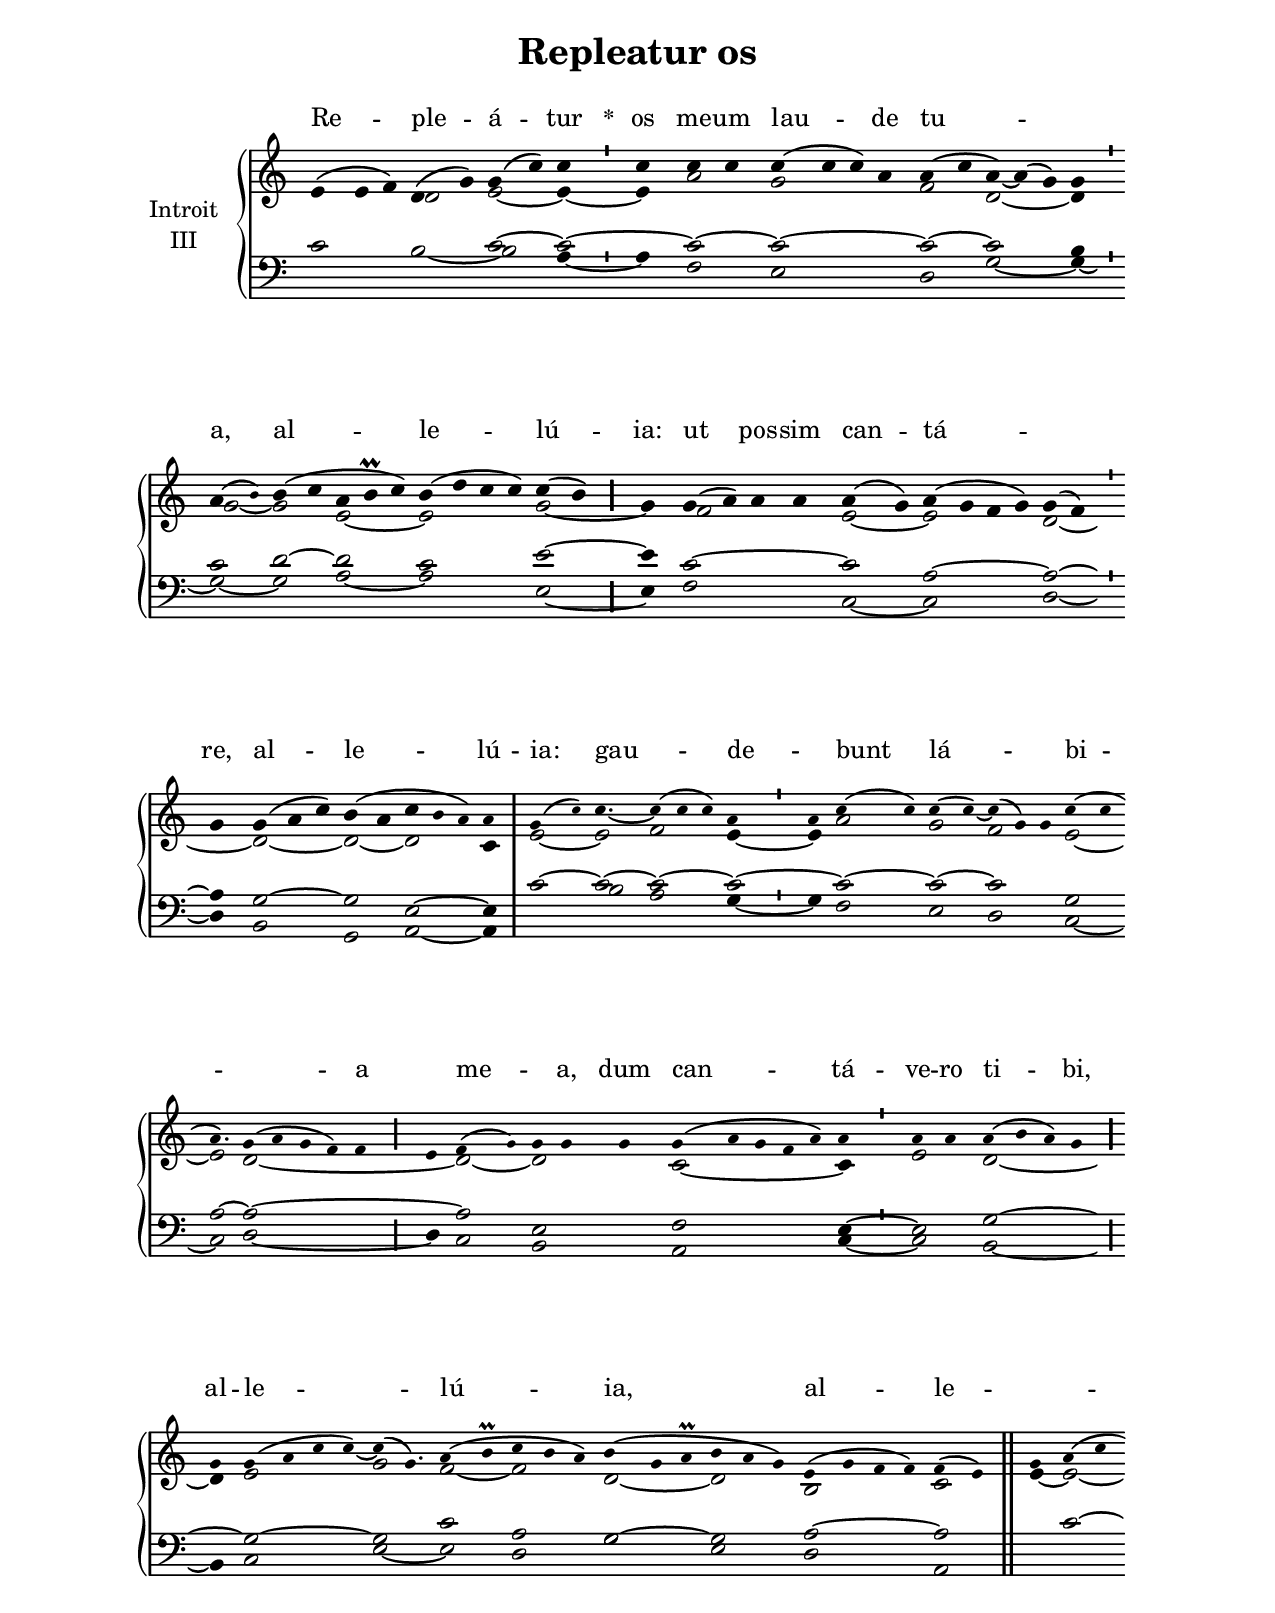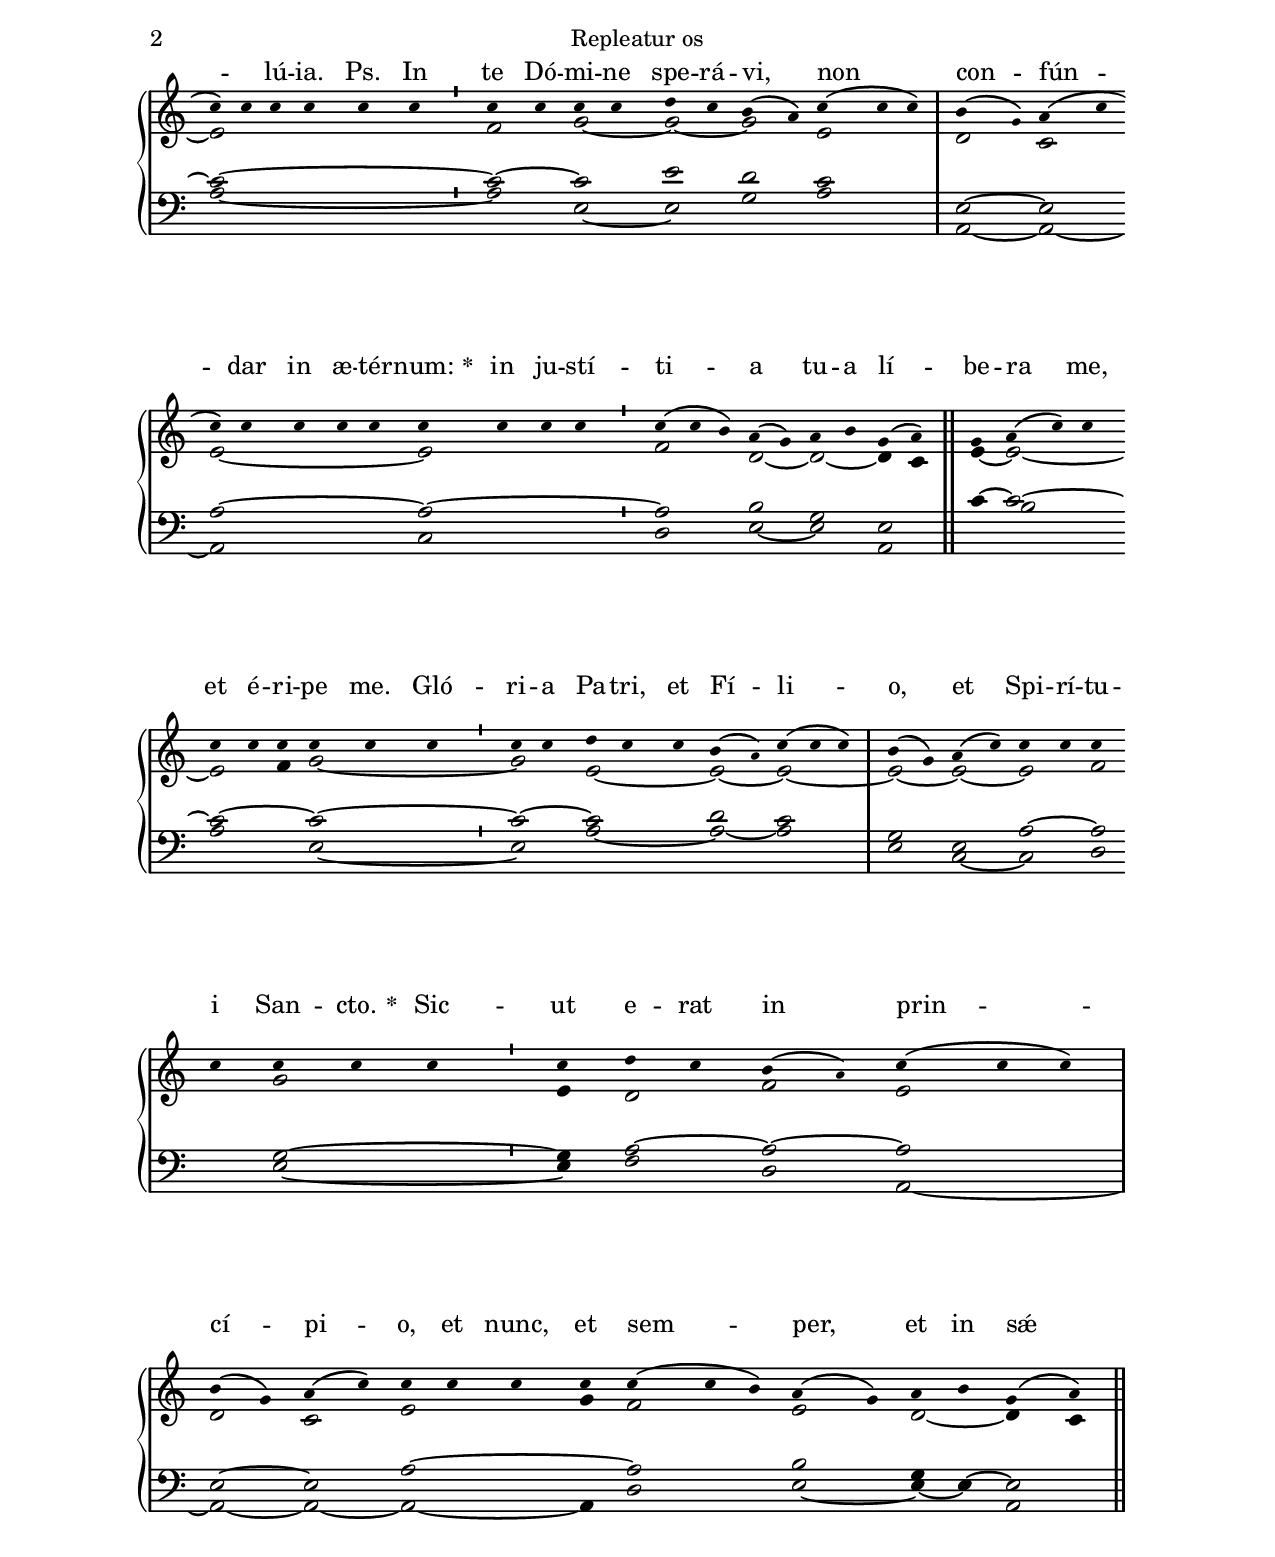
\version "2.18"
\include "gregorian.ly"
\include "noh2.ily"


%Page reference: page ii.94
%(volume.page)

global = {
 \key a \minor
 \cadenzaOn 
}

\header {
  title = \markup \center-column {"Repleatur os" \vspace #1 }
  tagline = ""
  composer = ""
}

\paper {
 #(include-special-characters)
  oddHeaderMarkup = \markup \fill-line {
    \line {}
    \center-column {
      \on-the-fly #first-page     " "
      \on-the-fly #not-first-page "Repleatur os"
    }
    \line { \on-the-fly #print-page-number-check-first \fromproperty #'page:page-number-string }
  }
  evenHeaderMarkup = \markup \fill-line {
    \line { \on-the-fly #print-page-number-check-first \fromproperty #'page:page-number-string }
    \center-column { "Repleatur os" }
    \line {}
  }
}

chantText = \lyricmode {
Re -- ple -- á -- tur 
\set stanza = " * " os me -- um lau -- de tu -- _ a, al -- le -- lú -- ia: 
ut pos -- sim can -- tá -- _ re, al -- le -- lú -- ia: 
gau -- de -- _ bunt lá -- _ bi -- _ a _ me -- _ a, 
dum can -- tá -- ve -- ro ti -- bi, al -- le -- lú -- ia, 
al -- le -- _ _ _ lú -- ia. Ps. 
In te Dó -- mi -- ne spe -- rá -- vi, non con -- fún -- dar in æ -- tér -- num: 
\set stanza = " * " 
in ju -- stí -- ti -- a tu -- a lí -- be -- ra me, et é -- ri -- pe me. 
Gló -- ri -- a Pa -- tri, et Fí -- li -- o, et Spi -- rí -- tu -- i San -- cto. 
\set stanza = " * " 
Sic -- ut e -- rat in prin -- cí -- pi -- o, et nunc, et sem -- per, 
et in sǽ -- cu -- la sæ -- cu -- ló -- rum. A -- men. }

chantMusic = {
\tieDown   e'4 ( e'4 f'4) d'4 ( g'4) g'4 ( c''4) c''4 \divisioMinima
 c''4 c''4 c''4 c''4 ( c''4 c''4) a'4 a'4 ( c''4 a'4) ~ a'4 ( g'4) g'4 \divisioMinima \forceBreak

 a'4 ( \once \tweak #'font-size #-4 b' ) b'4 ( c''4 a'4 b'\prall c''4) b'4 ( d''4 c''4 c''4) c''4 ( b'4) \divisioMaior
 g'4 g'4 ( a'4) a'4 a'4 a'4 ( g'4) a'4 ( g'4 f'4 g'4) g'4 ( f'4) \divisioMinima \forceBreak

 g'4 g'4 ( a'4 c''4) b'4 ( a'4 c''4 \tiny b' a' 4) a'4 \divisioMaxima
 g'4 ( \once \tweak #'font-size #-4 c'' ) c''4. ~ c''4 ( c''4 c''4) a'4 \divisioMinima
 a'4 c''4 ( c''4) c''4 ( c''4) ~ c''4 ( g'4) g'4 c''4 ( c''4 \forceBreak
) a'4. g'4 ( a'4 g'4 f'4) f'4 \divisioMaior
 e'4 f'4 ( \once \tweak #'font-size #-4 g' ) g'4 g'4 g'4 g'4 ( a'4 g'4 f'4 a'4) a'4 \divisioMinima
 a'4 a'4 a'4 ( b'4 a'4) g'4 \divisioMaior \forceBreak

 g'4 g'4 ( a'4 c''4 c''4) ~ c''4 ( g'4.) a'4 ( b'\prall c''4 b'4 a'4) b'4 ( g'4 a'\prall b'4 a'4 g'4) e'4 ( g'4 f'4 f'4) f'4 ( e'4) \finalis
 g'4 a'4 ( c''4 \forceBreak
) c''4 c''4 c''4 c''4 c''4 c''4 \divisioMinima
 c''4 c''4 c''4 c''4 d''4 c''4 b'4 ( a'4) c''4 ( c''4 c''4) \divisioMaxima
 b'4 ( \once \tweak #'font-size #-4 g' ) a'4 ( c''4 \forceBreak
) c''4 c''4 c''4 c''4 c''4 c''4 c''4 c''4 c''4 \divisioMinima
 c''4 ( c''4 b'4) a'4 ( g'4) a'4 b'4 g'4 ( a'4) \finalis
 g'4 a'4 ( c''4) c''4 \forceBreak
 c''4 c''4 c''4 c''4 c''4 c''4 \divisioMinima
 c''4 c''4 d''4 c''4 c''4 b'4 ( \once \tweak #'font-size #-4 a' ) c''4 ( c''4 c''4) \divisioMaxima
 b'4 ( g'4) a'4 ( c''4) c''4 c''4 c''4 \forceBreak
 c''4 c''4 c''4 c''4 \divisioMinima
 c''4 d''4 c''4 b'4 ( \once \tweak #'font-size #-4 a' ) c''4 ( c''4 c''4) \divisioMaxima
 b'4 ( g'4) a'4 ( c''4) c''4 c''4 c''4 c''4 c''4 ( c''4 b'4) a'4 ( g'4) a'4 b'4 g'4 ( a'4) \finalis

}

altoMusic = {
r2*3/2 d'2 e'2 ~ e'4 ~ \divisioMinima
e'4 a'2 g'2*4/2 f'2 d'2*3/2 ~ d'4 \divisioMinima
g'2 ~ g'2 e'2*3/2 ~ e'2*4/2 g'2 ~ \divisioMaior
g'4 f'2*4/2 e'2 ~ e'2*4/2 d'2*3/2 ~ d'2*3/2 ~ d'2 ~ d'2*3/2 c'4 \divisioMaxima
e'2 ~ e'2*3/4 f'2*3/2 e'4 ~ \divisioMinima
e'4 a'2 g'2 f'2*3/2 e'2 ~ e'2*3/4 d'2*6/2 ~ d'2 ~ d'2*3/2 c'2*5/2 ~ c'4 \divisioMinima
e'2 d'2*4/2 ~ \divisioMaior
d'4 e'2*4/2 g'2*5/4 f'2 ~ f'2*3/2 d'2*3/2 ~ d'2*3/2 b2*4/2 c'2 \finalis
e'4 ~ e'2 ~ e'2*6/2 \divisioMinima
f'2 g'2 ~ g'2 ~ g'2 e'2*3/2 \divisioMaxima
d'2 c'2 e'2*5/2 ~ e'2*4/2 \divisioMinima
f'2*3/2 d'2 ~ d'2 ~ d'4 c'4 \finalis
e'4 ~ e'2*3/2 ~ e'2 f'4 g'2*3/2 ~ \divisioMinima
g'2 e'2*3/2 ~ e'2 ~ e'2*3/2 ~ \divisioMaxima
e'2 ~ e'2 ~ e'2 f'2 g'2*3/2 \divisioMinima
e'4 d'2 f'2 e'2*3/2 \divisioMaxima
d'2 c'2 e'2*3/2 g'4 f'2*3/2 e'2 d'2 ~ d'4 c'4 \finalis
}

tenorMusic = {
r2*5/2 c'2 ~ c'2 ~ c'2 ~ c'2*4/2 ~ c'2 ~ c'2*3/2 b4 \divisioMinima
c'2 d'2 ~ d'2*3/2 c'2*4/2 e'2 ~ \divisioMaior
e'4 c'2*4/2 ~ c'2 a2*4/2 ~ a2 ~ \divisioMinima
a4 g2*3/2 ~ g2 e2*3/2 ~ e4 \divisioMaxima
c'2 ~ c'2*3/4 ~ c'2*3/2 ~ c'2 ~ c'2 ~ c'2 ~ c'2*3/2 g2 a2*3/4 ~ a2*6/2 ~ a2 e2*3/2 f2*5/2 e4 ~ \divisioMinima
e2 g2*5/2 ~ g2*4/2 ~ g2*5/4 c'2 a2*3/2 g2*3/2 ~ g2*3/2 a2*4/2 ~ a2 \finalis
r4 c'2 ~ c'2*6/2 ~ \divisioMinima
c'2 ~ c'2 e'2 d'2 c'2*3/2 \divisioMaxima
e2 ~ e2 a2*5/2 ~ a2*4/2 ~ \divisioMinima
a2*3/2 b2 g2 e2 \finalis
c'4 ~ c'2*3/2 ~ c'2*3/2 ~ c'2*3/2 ~ \divisioMinima
c'2 ~ c'2*3/2 d'2 c'2*3/2 \divisioMaxima
g2 e2 a2 ~ a2 g2*3/2 ~ \divisioMinima
g4 a2 ~ a2 ~ a2*3/2 \divisioMaxima
e2 ~ e2 a2*4/2 ~ a2*3/2 b2 g4 e4 ~ e2 \finalis
}

bassMusic = {
c'2*3/2 b2 ~ b2 a4 ~ \divisioMinima
a4 f2 e2*4/2 d2 g2*3/2 ~ g4 ~ \divisioMinima
g2 ~ g2 a2*3/2 ~ a2*4/2 e2 ~ \divisioMaior
e4 f2*4/2 c2 ~ c2*4/2 d2 ~ \divisioMinima
d4 b,2*3/2 g,2 a,2*3/2 ~ a,4 \divisioMaxima
r2 b2*3/4 a2*3/2 g4 ~ \divisioMinima
g4 f2 e2 d2*3/2 c2 ~ c2*3/4 d2*5/2 ~ \divisioMaior
d4 c2 b,2*3/2 a,2*5/2 c4 ~ \divisioMinima
c2 b,2*4/2 ~ \divisioMaior
b,4 c2*4/2 e2*5/4 ~ e2 d2*3/2 g2*3/2 e2*3/2 d2*4/2 a,2 \finalis
r2*3/2 a2*6/2 ~ \divisioMinima
a2 e2 ~ e2 g2 a2*3/2 \divisioMaxima
a,2 ~ a,2 ~ a,2*5/2 c2*4/2 \divisioMinima
d2*3/2 e2 ~ e2 a,2 \finalis
r4 b2*3/2 a2*3/2 e2*3/2 ~ \divisioMinima
e2 a2*3/2 ~ a2 ~ a2*3/2 \divisioMaxima
e2 c2 ~ c2 d2 e2*3/2 ~ \divisioMinima
e4 f2 d2 a,2*3/2 ~ \divisioMaxima
a,2 ~ a,2 ~ a,2*3/2 ~ a,4 d2*3/2 e2 ~ e4 ~ e4 a,2 \finalis
}

voiceLines = {
\voiceLineStyle


}

\score{
  <<
    \new GrandStaff <<
      \set GrandStaff.autoBeaming = ##f
      \set GrandStaff.instrumentName = \markup \center-column {
        "Introit"
        "III"
      }
      \new Staff = up <<
        \new Voice = "chant" {
          \voiceOne \global \chantMusic
        }
        \new Voice {
          \voiceTwo \global \altoMusic
        }
      >>

      \new Staff = down <<
        \clef bass
        \new Voice {
          \voiceOne \global \tenorMusic
        }
        \new Voice {
          \voiceTwo \global \bassMusic
        }
	\new Voice {
        \voiceThree \global \voiceLines
        }
      >>
    >>
    \new Lyrics \lyricsto chant {
      \chantText
    }
  >>
  \layout{
  }
  \midi{
    \tempo 4 = 125
  }
}
